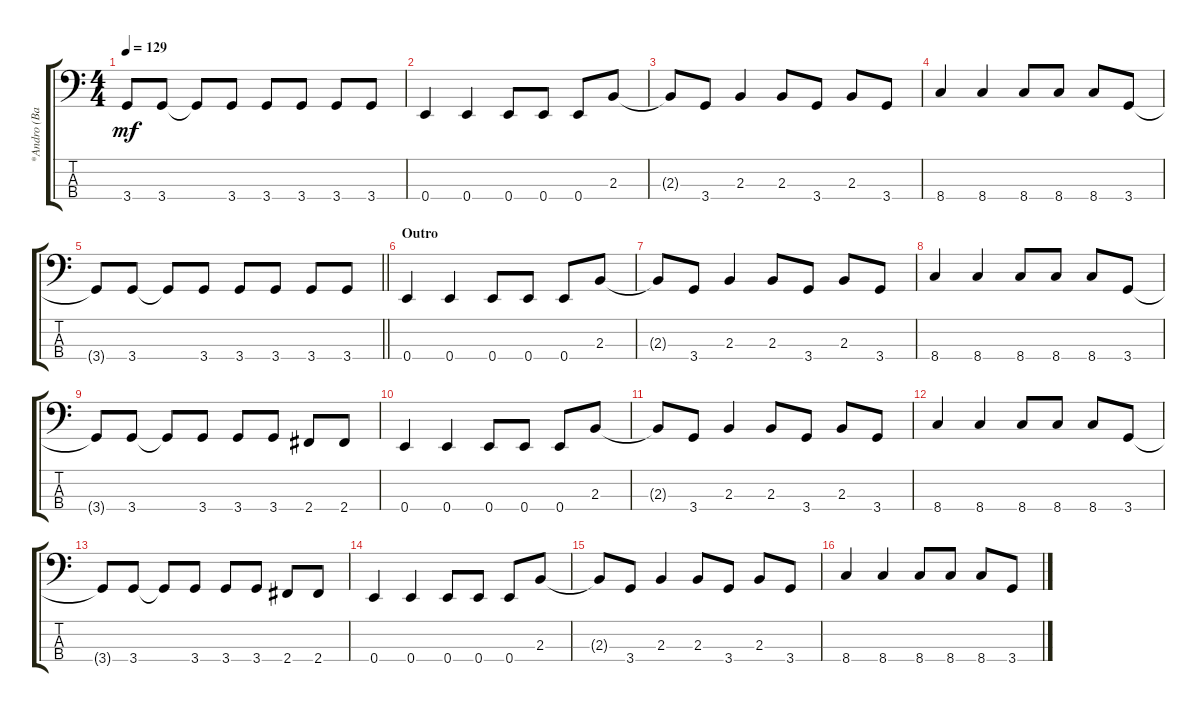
\track ("*Andro (Bass)" "*Andro (Ba") {instrument electricbassfinger}
\staff {score tabs}
\tuning (G2 D2 A1 E1) {hide}
\ts (4 4)
\tempo 129
\clef f4
\ks c
3.4{t}.8{dy mf} 3.4.8 3.4{t}.8 3.4.8 3.4.8 3.4.8 3.4.8 3.4.8 |
0.4.4 0.4.4 0.4.8 0.4.8 0.4.8 2.3.8 |
2.3{t}.8 3.4.8 2.3.4 2.3.8 3.4.8 2.3.8 3.4.8 |
8.4.4 8.4.4 8.4.8 8.4.8 8.4.8 3.4.8 |
\barLineRight lightlight
3.4{t}.8 3.4.8 3.4{t}.8 3.4.8 3.4.8 3.4.8 3.4.8 3.4.8 |
\section ("" "Outro")
0.4.4 0.4.4 0.4.8 0.4.8 0.4.8 2.3.8 |
2.3{t}.8 3.4.8 2.3.4 2.3.8 3.4.8 2.3.8 3.4.8 |
8.4.4 8.4.4 8.4.8 8.4.8 8.4.8 3.4.8 |
3.4{t}.8 3.4.8 3.4{t}.8 3.4.8 3.4.8 3.4.8 2.4.8 2.4.8 |
0.4.4 0.4.4 0.4.8 0.4.8 0.4.8 2.3.8 |
2.3{t}.8 3.4.8 2.3.4 2.3.8 3.4.8 2.3.8 3.4.8 |
8.4.4 8.4.4 8.4.8 8.4.8 8.4.8 3.4.8 |
3.4{t}.8 3.4.8 3.4{t}.8 3.4.8 3.4.8 3.4.8 2.4.8 2.4.8 |
0.4.4 0.4.4 0.4.8 0.4.8 0.4.8 2.3.8 |
2.3{t}.8 3.4.8 2.3.4 2.3.8 3.4.8 2.3.8 3.4.8 |
8.4.4 8.4.4 8.4.8 8.4.8 8.4.8 3.4.8
